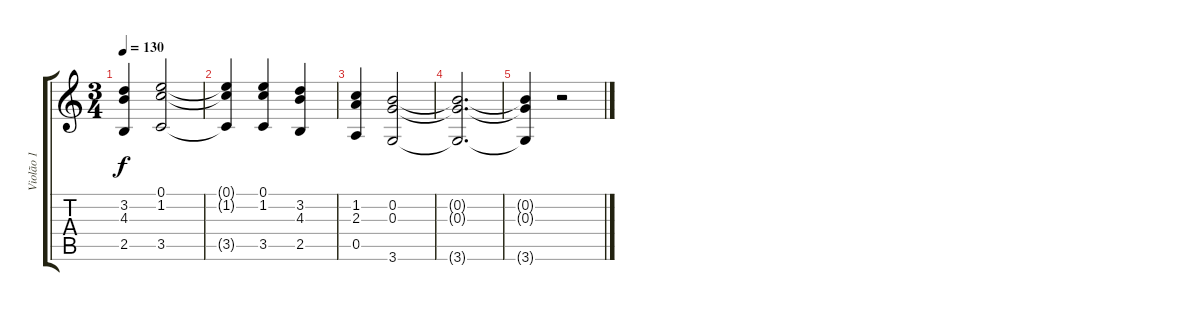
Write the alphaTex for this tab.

\track ("Violão 1" "Violão 1") {instrument acousticguitarsteel}
\staff {score tabs}
\tuning (E4 B3 G3 D3 A2 E2) {hide}
\ts (3 4)
\tempo 130
\clef g2
\ks c
(3.2 4.3 2.5).4{dy f} (0.1 1.2 3.5).2 |
(0.1{t} 1.2{t} 3.5{t}).4 (0.1 1.2 3.5).4 (3.2 4.3 2.5).4 |
(1.2 2.3 0.5).4 (0.2 0.3 3.6).2 |
(0.2{t} 0.3{t} 3.6{t}).2{d} |
(0.2{t} 0.3{t} 3.6{t}).4 r.2
